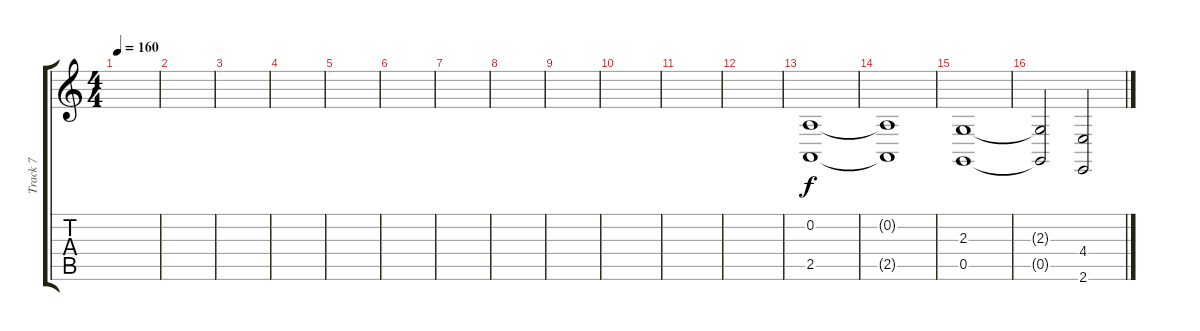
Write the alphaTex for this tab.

\track ("Track 7" "Track 7") {instrument pad4choir}
\staff {score tabs}
\tuning (D4 A3 F3 C3 G2 D2) {hide}
\ts (4 4)
\tempo 160
\clef g2
\ks c
|
|
|
|
|
|
|
|
|
|
|
|
(0.2 2.5).1 |
(0.2{t} 2.5{t}).1 |
(2.3 0.5).1 |
(2.3{t} 0.5{t}).2 (4.4 2.6).2
